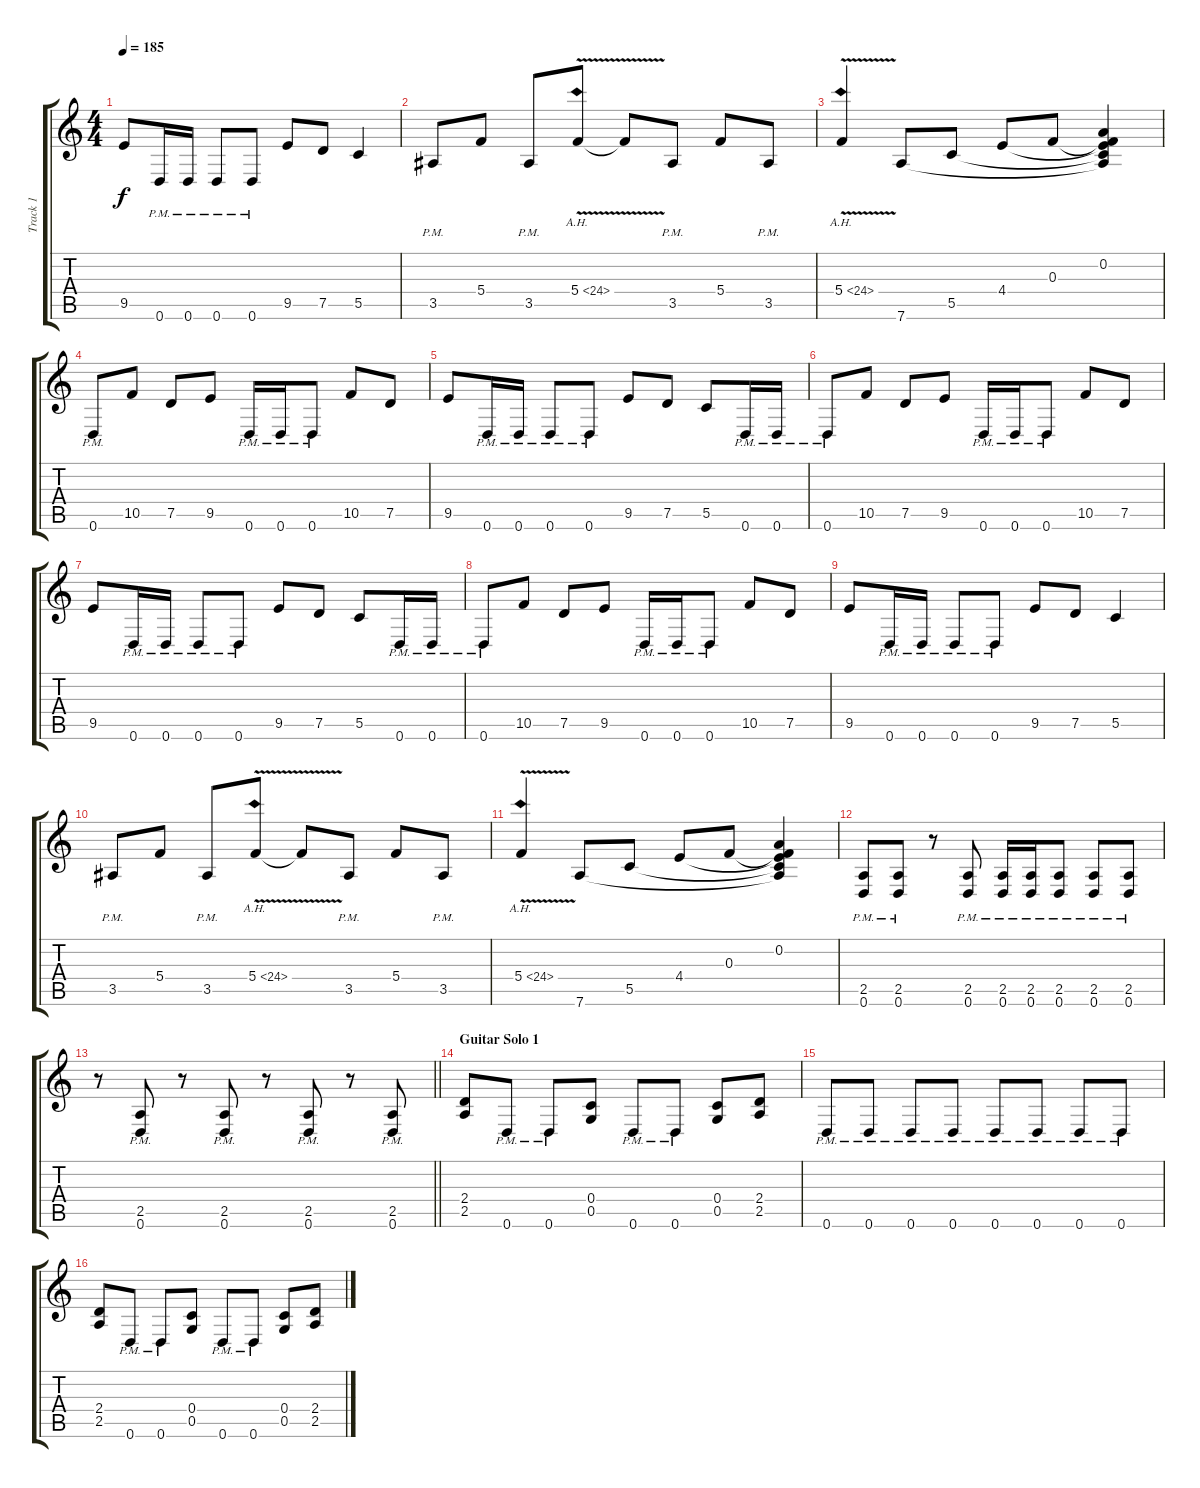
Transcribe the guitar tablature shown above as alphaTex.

\track ("Track 1" "Track 1") {instrument distortionguitar}
\staff {score tabs}
\tuning (D4 A3 F3 C3 G2 D2) {hide}
\ts (4 4)
\tempo 185
\clef g2
\ks c
9.5.8{dy f} 0.6{pm}.16 0.6{pm}.16 0.6{pm}.8 0.6{pm}.8 9.5.8 7.5.8 5.5.4 |
3.5{pm}.8 5.4.8 3.5{pm}.8 5.4{ah 19 v}.8 5.4{t}.8 3.5{pm}.8 5.4.8 3.5{pm}.8 |
5.4{ah 19 v}.4 7.6.8 5.5.8 4.4.8 0.3.8 (0.2 0.3{t} 4.4{t} 5.5{t} 7.6{t}).4 |
0.6{pm}.8 10.5.8 7.5.8 9.5.8 0.6{pm}.16 0.6{pm}.16 0.6{pm}.8 10.5.8 7.5.8 |
9.5.8 0.6{pm}.16 0.6{pm}.16 0.6{pm}.8 0.6{pm}.8 9.5.8 7.5.8 5.5.8 0.6{pm}.16 0.6{pm}.16 |
0.6{pm}.8 10.5.8 7.5.8 9.5.8 0.6{pm}.16 0.6{pm}.16 0.6{pm}.8 10.5.8 7.5.8 |
9.5.8 0.6{pm}.16 0.6{pm}.16 0.6{pm}.8 0.6{pm}.8 9.5.8 7.5.8 5.5.8 0.6{pm}.16 0.6{pm}.16 |
0.6{pm}.8 10.5.8 7.5.8 9.5.8 0.6{pm}.16 0.6{pm}.16 0.6{pm}.8 10.5.8 7.5.8 |
9.5.8 0.6{pm}.16 0.6{pm}.16 0.6{pm}.8 0.6{pm}.8 9.5.8 7.5.8 5.5.4 |
3.5{pm}.8 5.4.8 3.5{pm}.8 5.4{ah 19 v}.8 5.4{t}.8 3.5{pm}.8 5.4.8 3.5{pm}.8 |
5.4{ah 19 v}.4 7.6.8 5.5.8 4.4.8 0.3.8 (0.2 0.3{t} 4.4{t} 5.5{t} 7.6{t}).4 |
(2.5{pm} 0.6{pm}).8 (2.5{pm} 0.6{pm}).8 r.8 (2.5{pm} 0.6{pm}).8 (2.5{pm} 0.6{pm}).16 (2.5{pm} 0.6{pm}).16 (2.5{pm} 0.6{pm}).8 (2.5{pm} 0.6{pm}).8 (2.5{pm} 0.6{pm}).8 |
\barLineRight lightlight
r.8 (2.5{pm} 0.6{pm}).8 r.8 (2.5{pm} 0.6{pm}).8 r.8 (2.5{pm} 0.6{pm}).8 r.8 (2.5{pm} 0.6{pm}).8 |
\section ("" "Guitar Solo 1")
(2.4 2.5).8 0.6{pm}.8 0.6{pm}.8 (0.4 0.5).8 0.6{pm}.8 0.6{pm}.8 (0.4 0.5).8 (2.4 2.5).8 |
0.6{pm}.8 0.6{pm}.8 0.6{pm}.8 0.6{pm}.8 0.6{pm}.8 0.6{pm}.8 0.6{pm}.8 0.6{pm}.8 |
(2.4 2.5).8 0.6{pm}.8 0.6{pm}.8 (0.4 0.5).8 0.6{pm}.8 0.6{pm}.8 (0.4 0.5).8 (2.4 2.5).8
